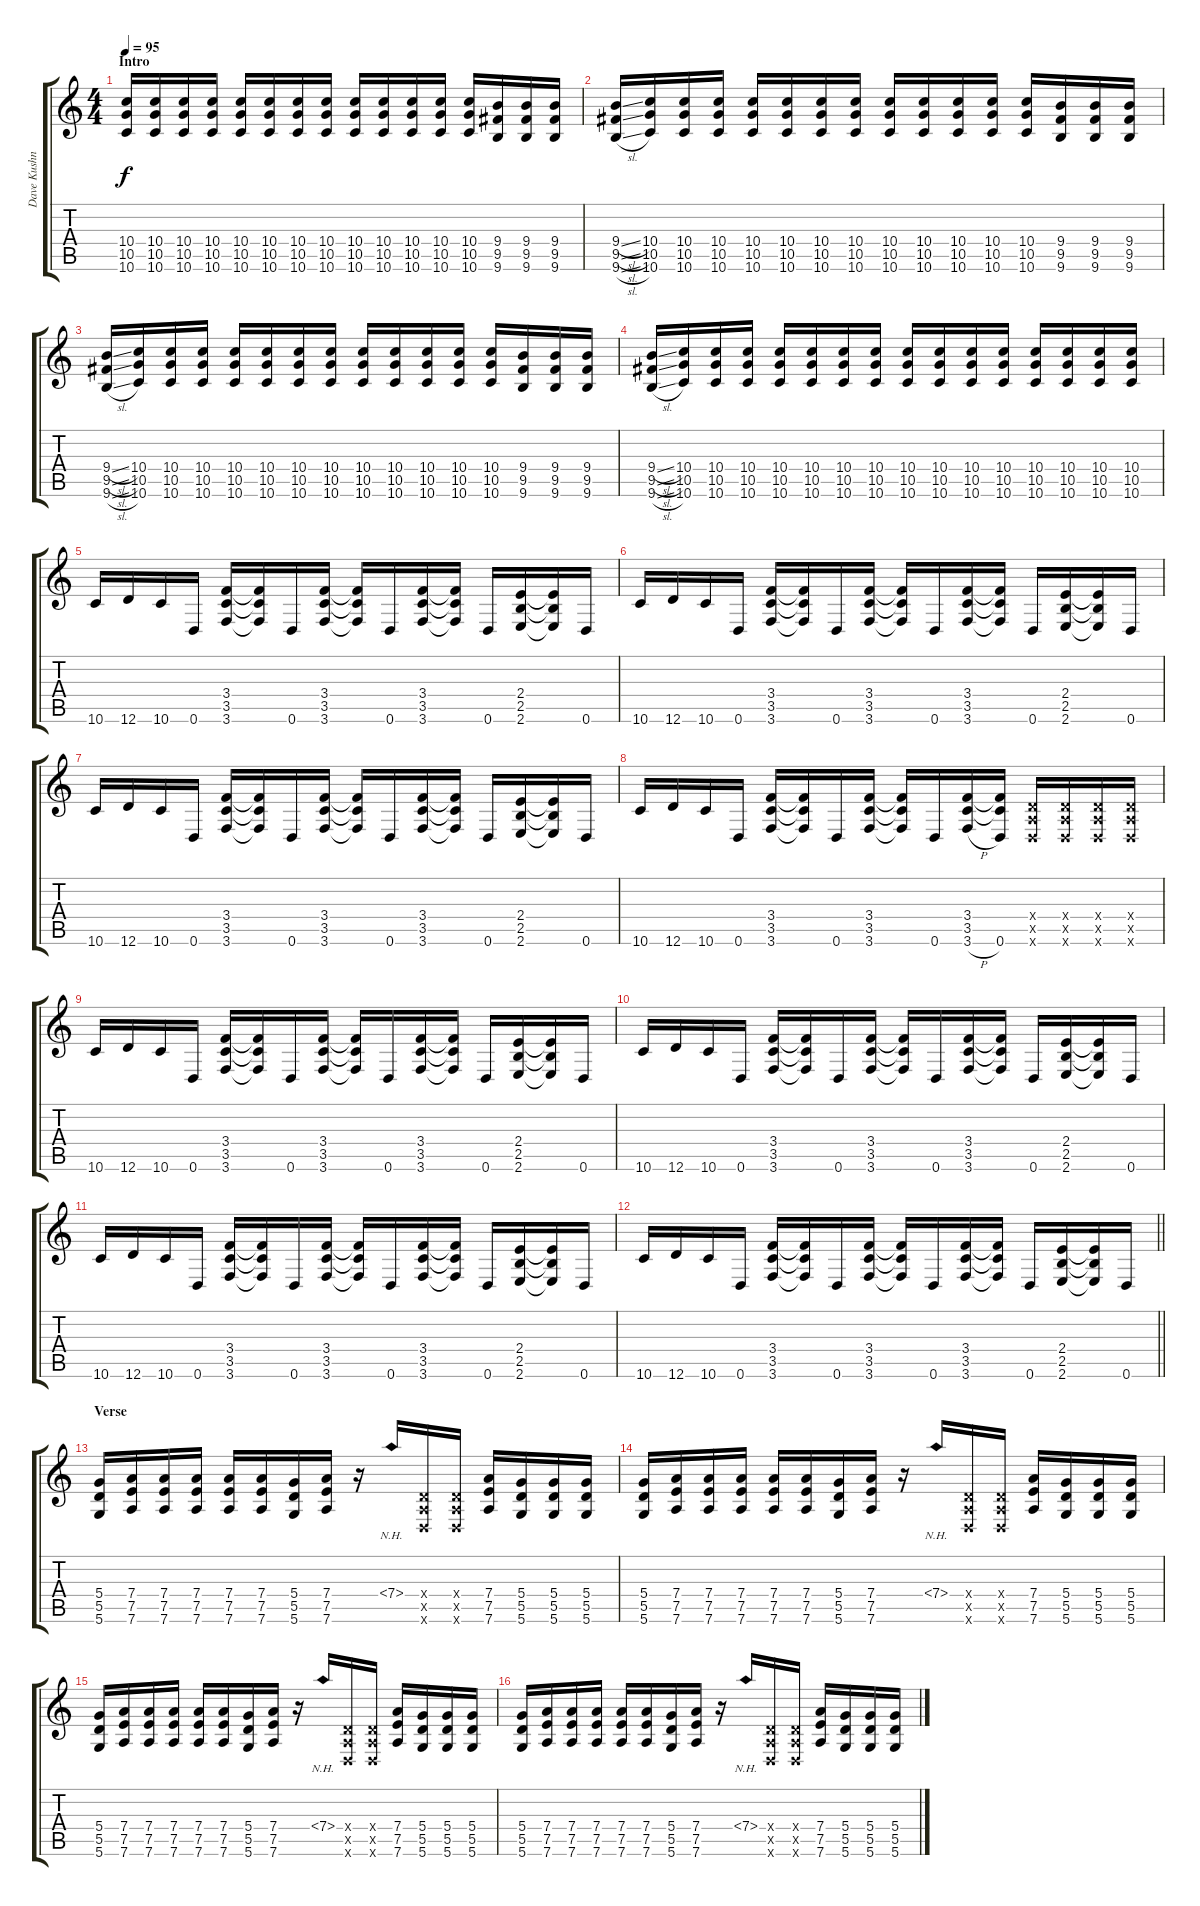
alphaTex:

\track ("Dave Kushner" "Dave Kushn") {instrument electricguitarclean}
\staff {score tabs}
\tuning (E4 B3 G3 D3 A2 D2) {hide}
\ts (4 4)
\section ("" "Intro")
\tempo 95
\clef g2
\ks c
(10.4 10.5 10.6).16{dy f instrument electricguitarclean} (10.4 10.5 10.6).16 (10.4 10.5 10.6).16 (10.4 10.5 10.6).16 (10.4 10.5 10.6).16 (10.4 10.5 10.6).16 (10.4 10.5 10.6).16 (10.4 10.5 10.6).16 (10.4 10.5 10.6).16 (10.4 10.5 10.6).16 (10.4 10.5 10.6).16 (10.4 10.5 10.6).16 (10.4 10.5 10.6).16 (9.4 9.5 9.6).16 (9.4 9.5 9.6).16 (9.4 9.5 9.6).16 |
(9.4{sl} 9.5{sl} 9.6{sl}).16 (10.4 10.5 10.6).16 (10.4 10.5 10.6).16 (10.4 10.5 10.6).16 (10.4 10.5 10.6).16 (10.4 10.5 10.6).16 (10.4 10.5 10.6).16 (10.4 10.5 10.6).16 (10.4 10.5 10.6).16 (10.4 10.5 10.6).16 (10.4 10.5 10.6).16 (10.4 10.5 10.6).16 (10.4 10.5 10.6).16 (9.4 9.5 9.6).16 (9.4 9.5 9.6).16 (9.4 9.5 9.6).16 |
(9.4{sl} 9.5{sl} 9.6{sl}).16 (10.4 10.5 10.6).16 (10.4 10.5 10.6).16 (10.4 10.5 10.6).16 (10.4 10.5 10.6).16 (10.4 10.5 10.6).16 (10.4 10.5 10.6).16 (10.4 10.5 10.6).16 (10.4 10.5 10.6).16 (10.4 10.5 10.6).16 (10.4 10.5 10.6).16 (10.4 10.5 10.6).16 (10.4 10.5 10.6).16 (9.4 9.5 9.6).16 (9.4 9.5 9.6).16 (9.4 9.5 9.6).16 |
(9.4{sl} 9.5{sl} 9.6{sl}).16 (10.4 10.5 10.6).16 (10.4 10.5 10.6).16 (10.4 10.5 10.6).16 (10.4 10.5 10.6).16 (10.4 10.5 10.6).16 (10.4 10.5 10.6).16 (10.4 10.5 10.6).16 (10.4 10.5 10.6).16 (10.4 10.5 10.6).16 (10.4 10.5 10.6).16 (10.4 10.5 10.6).16 (10.4 10.5 10.6).16 (10.4 10.5 10.6).16 (10.4 10.5 10.6).16 (10.4 10.5 10.6).16 |
10.6.16 12.6.16 10.6.16 0.6.16 (3.4 3.5 3.6).16 (3.4{t} 3.5{t} 3.6{t}).16 0.6.16 (3.4 3.5 3.6).16 (3.4{t} 3.5{t} 3.6{t}).16 0.6.16 (3.4 3.5 3.6).16 (3.4{t} 3.5{t} 3.6{t}).16 0.6.16 (2.4 2.5 2.6).16 (2.4{t} 2.5{t} 2.6{t}).16 0.6.16 |
10.6.16 12.6.16 10.6.16 0.6.16 (3.4 3.5 3.6).16 (3.4{t} 3.5{t} 3.6{t}).16 0.6.16 (3.4 3.5 3.6).16 (3.4{t} 3.5{t} 3.6{t}).16 0.6.16 (3.4 3.5 3.6).16 (3.4{t} 3.5{t} 3.6{t}).16 0.6.16 (2.4 2.5 2.6).16 (2.4{t} 2.5{t} 2.6{t}).16 0.6.16 |
10.6.16 12.6.16 10.6.16 0.6.16 (3.4 3.5 3.6).16 (3.4{t} 3.5{t} 3.6{t}).16 0.6.16 (3.4 3.5 3.6).16 (3.4{t} 3.5{t} 3.6{t}).16 0.6.16 (3.4 3.5 3.6).16 (3.4{t} 3.5{t} 3.6{t}).16 0.6.16 (2.4 2.5 2.6).16 (2.4{t} 2.5{t} 2.6{t}).16 0.6.16 |
10.6.16 12.6.16 10.6.16 0.6.16 (3.4 3.5 3.6).16 (3.4{t} 3.5{t} 3.6{t}).16 0.6.16 (3.4 3.5 3.6).16 (3.4{t} 3.5{t} 3.6{t}).16 0.6.16 (3.4 3.5 3.6{h}).16 (3.4{t} 3.5{t} 0.6).16 (0.4{x} 0.5{x} 0.6{x}).16 (0.4{x} 0.5{x} 0.6{x}).16 (0.4{x} 0.5{x} 0.6{x}).16 (0.4{x} 0.5{x} 0.6{x}).16 |
10.6.16 12.6.16 10.6.16 0.6.16 (3.4 3.5 3.6).16 (3.4{t} 3.5{t} 3.6{t}).16 0.6.16 (3.4 3.5 3.6).16 (3.4{t} 3.5{t} 3.6{t}).16 0.6.16 (3.4 3.5 3.6).16 (3.4{t} 3.5{t} 3.6{t}).16 0.6.16 (2.4 2.5 2.6).16 (2.4{t} 2.5{t} 2.6{t}).16 0.6.16 |
10.6.16 12.6.16 10.6.16 0.6.16 (3.4 3.5 3.6).16 (3.4{t} 3.5{t} 3.6{t}).16 0.6.16 (3.4 3.5 3.6).16 (3.4{t} 3.5{t} 3.6{t}).16 0.6.16 (3.4 3.5 3.6).16 (3.4{t} 3.5{t} 3.6{t}).16 0.6.16 (2.4 2.5 2.6).16 (2.4{t} 2.5{t} 2.6{t}).16 0.6.16 |
10.6.16 12.6.16 10.6.16 0.6.16 (3.4 3.5 3.6).16 (3.4{t} 3.5{t} 3.6{t}).16 0.6.16 (3.4 3.5 3.6).16 (3.4{t} 3.5{t} 3.6{t}).16 0.6.16 (3.4 3.5 3.6).16 (3.4{t} 3.5{t} 3.6{t}).16 0.6.16 (2.4 2.5 2.6).16 (2.4{t} 2.5{t} 2.6{t}).16 0.6.16 |
\barLineRight lightlight
10.6.16 12.6.16 10.6.16 0.6.16 (3.4 3.5 3.6).16 (3.4{t} 3.5{t} 3.6{t}).16 0.6.16 (3.4 3.5 3.6).16 (3.4{t} 3.5{t} 3.6{t}).16 0.6.16 (3.4 3.5 3.6).16 (3.4{t} 3.5{t} 3.6{t}).16 0.6.16 (2.4 2.5 2.6).16 (2.4{t} 2.5{t} 2.6{t}).16 0.6.16 |
\section ("" "Verse")
(5.4 5.5 5.6).16 (7.4 7.5 7.6).16 (7.4 7.5 7.6).16 (7.4 7.5 7.6).16 (7.4 7.5 7.6).16 (7.4 7.5 7.6).16 (5.4 5.5 5.6).16 (7.4 7.5 7.6).16 r.16 7.4{nh}.16 (0.4{x} 0.5{x} 0.6{x}).16 (0.4{x} 0.5{x} 0.6{x}).16 (7.4 7.5 7.6).16 (5.4 5.5 5.6).16 (5.4 5.5 5.6).16 (5.4 5.5 5.6).16 |
(5.4 5.5 5.6).16 (7.4 7.5 7.6).16 (7.4 7.5 7.6).16 (7.4 7.5 7.6).16 (7.4 7.5 7.6).16 (7.4 7.5 7.6).16 (5.4 5.5 5.6).16 (7.4 7.5 7.6).16 r.16 7.4{nh}.16 (0.4{x} 0.5{x} 0.6{x}).16 (0.4{x} 0.5{x} 0.6{x}).16 (7.4 7.5 7.6).16 (5.4 5.5 5.6).16 (5.4 5.5 5.6).16 (5.4 5.5 5.6).16 |
(5.4 5.5 5.6).16 (7.4 7.5 7.6).16 (7.4 7.5 7.6).16 (7.4 7.5 7.6).16 (7.4 7.5 7.6).16 (7.4 7.5 7.6).16 (5.4 5.5 5.6).16 (7.4 7.5 7.6).16 r.16 7.4{nh}.16 (0.4{x} 0.5{x} 0.6{x}).16 (0.4{x} 0.5{x} 0.6{x}).16 (7.4 7.5 7.6).16 (5.4 5.5 5.6).16 (5.4 5.5 5.6).16 (5.4 5.5 5.6).16 |
(5.4 5.5 5.6).16 (7.4 7.5 7.6).16 (7.4 7.5 7.6).16 (7.4 7.5 7.6).16 (7.4 7.5 7.6).16 (7.4 7.5 7.6).16 (5.4 5.5 5.6).16 (7.4 7.5 7.6).16 r.16 7.4{nh}.16 (0.4{x} 0.5{x} 0.6{x}).16 (0.4{x} 0.5{x} 0.6{x}).16 (7.4 7.5 7.6).16 (5.4 5.5 5.6).16 (5.4 5.5 5.6).16 (5.4 5.5 5.6).16
